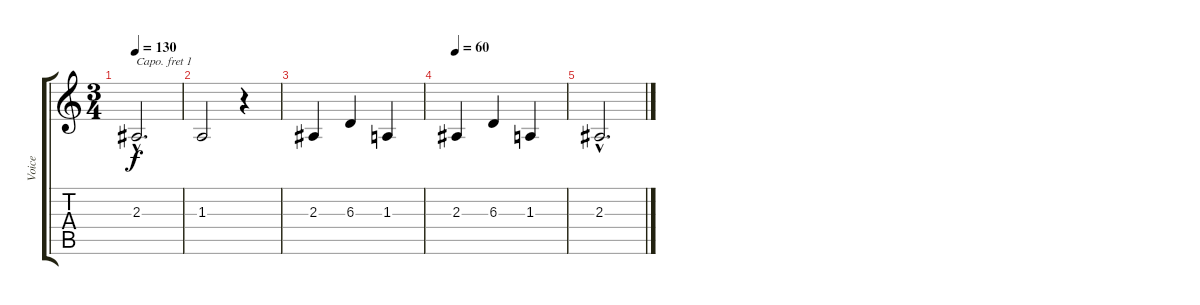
\track ("Voice" "Voice") {instrument lead6voice}
\staff {score tabs}
\capo 1
\tuning (E4 B3 G3 D3 A2 E2) {hide}
\ts (3 4)
\tempo 130
\clef g2
\ks c
2.3{hac}.2{d dy f} |
1.3.2 r.4 |
2.3.4 6.3.4 1.3.4 |
\tempo 60
2.3.4 6.3.4 1.3.4 |
2.3{hac}.2{d}
